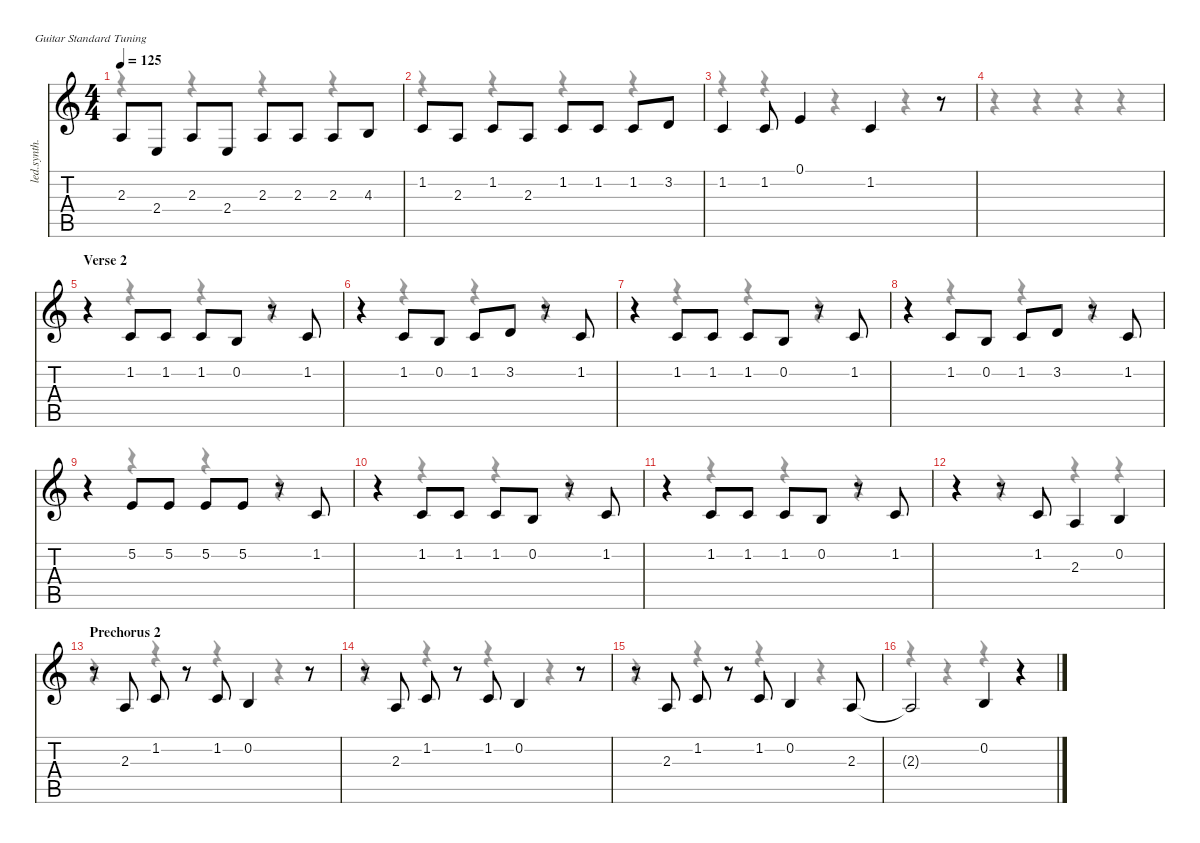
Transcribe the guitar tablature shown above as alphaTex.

\defaultSystemsLayout 4
\hideDynamics
\bracketExtendMode nobrackets
\otherSystemsTrackNameOrientation horizontal
\track ("Vocal" "led.synth.") {instrument lead6voice}
\staff {score tabs}
\tuning (E4 B3 G3 D3 A2 E2)
\voice
\ts (4 4)
\tempo 125
\clef g2
\ks c
2.3.8{dy f beam Up} 2.4.8{beam Up} 2.3.8{beam Up} 2.4.8{beam Up} 2.3.8{beam Up} 2.3.8{beam Up} 2.3.8{beam Up} 4.3.8{beam Up} |
1.2.8{beam Up} 2.3.8{beam Up} 1.2.8{beam Up} 2.3.8{beam Up} 1.2.8{beam Up} 1.2.8{beam Up} 1.2.8{beam Up} 3.2.8{beam Up} |
1.2.4{beam Up} 1.2.8{beam Up} 0.1.4{beam Up} 1.2.4{beam Up} r.8{beam Up} |
|
\section ("" "Verse 2")
r.4{beam Up} 1.2.8{beam Up} 1.2.8{beam Up} 1.2.8{beam Up} 0.2.8{beam Up} r.8{beam Up} 1.2.8{beam Up} |
r.4{beam Up} 1.2.8{beam Up} 0.2.8{beam Up} 1.2.8{beam Up} 3.2.8{beam Up} r.8{beam Up} 1.2.8{beam Up} |
r.4{beam Up} 1.2.8{beam Up} 1.2.8{beam Up} 1.2.8{beam Up} 0.2.8{beam Up} r.8{beam Up} 1.2.8{beam Up} |
r.4{beam Up} 1.2.8{beam Up} 0.2.8{beam Up} 1.2.8{beam Up} 3.2.8{beam Up} r.8{beam Up} 1.2.8{beam Up} |
r.4{beam Up} 5.2.8{beam Up} 5.2.8{beam Up} 5.2.8{beam Up} 5.2.8{beam Up} r.8{beam Up} 1.2.8{beam Up} |
r.4{beam Up} 1.2.8{beam Up} 1.2.8{beam Up} 1.2.8{beam Up} 0.2.8{beam Up} r.8{beam Up} 1.2.8{beam Up} |
r.4{beam Up} 1.2.8{beam Up} 1.2.8{beam Up} 1.2.8{beam Up} 0.2.8{beam Up} r.8{beam Up} 1.2.8{beam Up} |
r.4{beam Up} r.8{beam Up} 1.2.8{beam Up} 2.3.4{beam Up} 0.2.4{beam Up} |
\section ("" "Prechorus 2")
r.8{beam Up} 2.3.8{beam Up} 1.2.8{beam Up} r.8{beam Up} 1.2.8{beam Up} 0.2.4{beam Up} r.8{beam Up} |
r.8{beam Up} 2.3.8{beam Up} 1.2.8{beam Up} r.8{beam Up} 1.2.8{beam Up} 0.2.4{beam Up} r.8{beam Up} |
r.8{beam Up} 2.3.8{beam Up} 1.2.8{beam Up} r.8{beam Up} 1.2.8{beam Up} 0.2.4{beam Up} 2.3.8{beam Up} |
2.3{t}.2{beam Up} 0.2.4{beam Up} r.4{beam Up}
\voice
\clef g2
\ottava regular
\simile none
\ks c
r.4{dy mf beam Down} r.4{beam Down} r.4{beam Down} r.4{beam Down} |
r.4{beam Down} r.4{beam Down} r.4{beam Down} r.4{beam Down} |
r.4{beam Down} r.4{beam Down} r.4{beam Down} r.4{beam Down} |
r.4{beam Down} r.4{beam Down} r.4{beam Down} r.4{beam Down} |
r.4{beam Down} r.4{beam Down} r.4{beam Down} r.4{beam Down} |
r.4{beam Down} r.4{beam Down} r.4{beam Down} r.4{beam Down} |
r.4{beam Down} r.4{beam Down} r.4{beam Down} r.4{beam Down} |
r.4{beam Down} r.4{beam Down} r.4{beam Down} r.4{beam Down} |
r.4{beam Down} r.4{beam Down} r.4{beam Down} r.4{beam Down} |
r.4{beam Down} r.4{beam Down} r.4{beam Down} r.4{beam Down} |
r.4{beam Down} r.4{beam Down} r.4{beam Down} r.4{beam Down} |
r.4{beam Down} r.4{beam Down} r.4{beam Down} r.4{beam Down} |
r.4{beam Down} r.4{beam Down} r.4{beam Down} r.4{beam Down} |
r.4{beam Down} r.4{beam Down} r.4{beam Down} r.4{beam Down} |
r.4{beam Down} r.4{beam Down} r.4{beam Down} r.4{beam Down} |
r.4{beam Down} r.4{beam Down} r.4{beam Down} r.4{beam Down}
